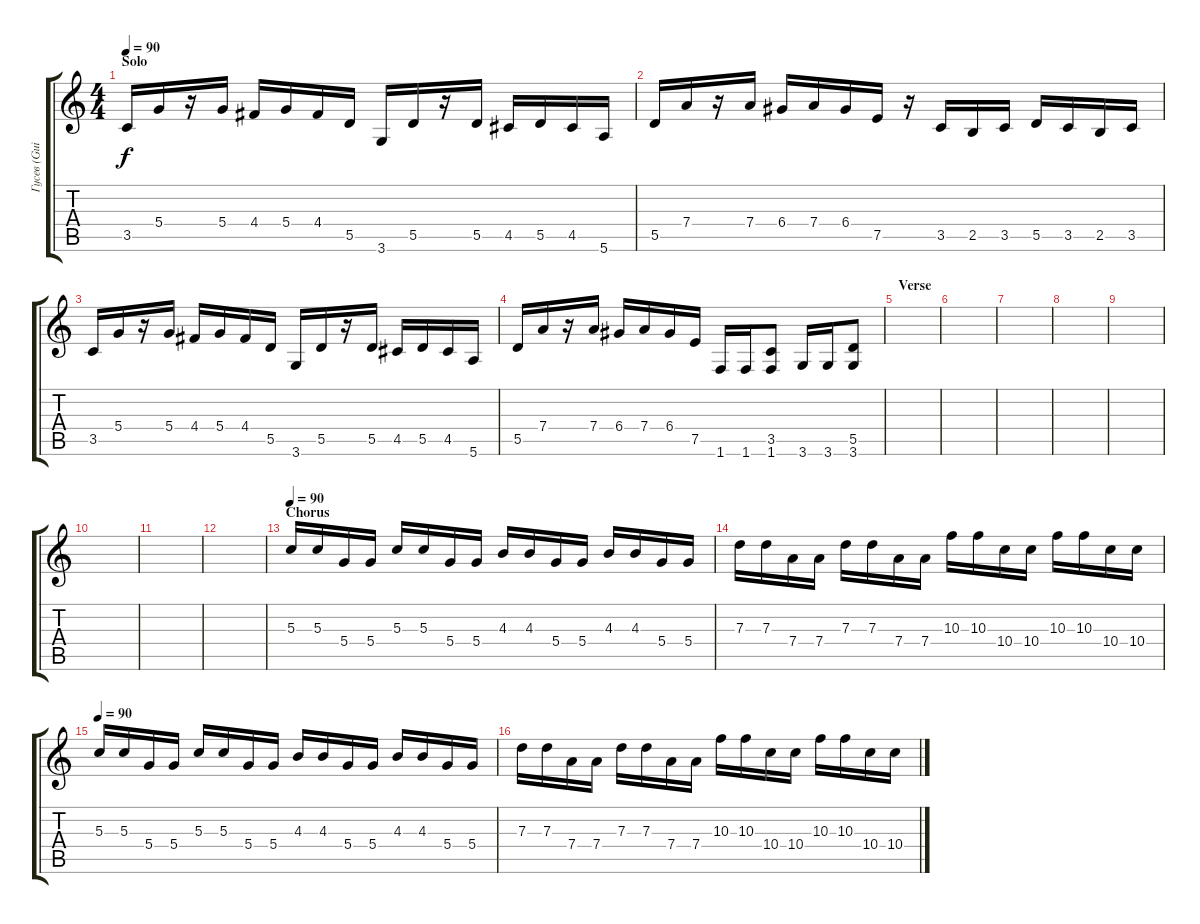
\track ("Гусев (Guitar 2)" "Гусев (Gui") {instrument distortionguitar}
\staff {score tabs}
\tuning (E4 B3 G3 D3 A2 E2) {hide}
\ts (4 4)
\section ("" "Solo")
\tempo 90
\clef g2
\ks c
3.5.16{dy f} 5.4.16 r.16 5.4.16 4.4.16 5.4.16 4.4.16 5.5.16 3.6.16 5.5.16 r.16 5.5.16 4.5.16 5.5.16 4.5.16 5.6.16 |
5.5.16 7.4.16 r.16 7.4.16 6.4.16 7.4.16 6.4.16 7.5.16 r.16 3.5.16 2.5.16 3.5.16 5.5.16 3.5.16 2.5.16 3.5.16 |
3.5.16 5.4.16 r.16 5.4.16 4.4.16 5.4.16 4.4.16 5.5.16 3.6.16 5.5.16 r.16 5.5.16 4.5.16 5.5.16 4.5.16 5.6.16 |
5.5.16 7.4.16 r.16 7.4.16 6.4.16 7.4.16 6.4.16 7.5.16 1.6.16 1.6.16 (3.5 1.6).8 3.6.16 3.6.16 (5.5 3.6).8 |
\section ("" "Verse")
|
|
|
|
|
|
|
|
\section ("" "Chorus")
\tempo 90
5.3.16 5.3.16 5.4.16 5.4.16 5.3.16 5.3.16 5.4.16 5.4.16 4.3.16 4.3.16 5.4.16 5.4.16 4.3.16 4.3.16 5.4.16 5.4.16 |
7.3.16 7.3.16 7.4.16 7.4.16 7.3.16 7.3.16 7.4.16 7.4.16 10.3.16 10.3.16 10.4.16 10.4.16 10.3.16 10.3.16 10.4.16 10.4.16 |
\tempo 90
5.3.16 5.3.16 5.4.16 5.4.16 5.3.16 5.3.16 5.4.16 5.4.16 4.3.16 4.3.16 5.4.16 5.4.16 4.3.16 4.3.16 5.4.16 5.4.16 |
7.3.16 7.3.16 7.4.16 7.4.16 7.3.16 7.3.16 7.4.16 7.4.16 10.3.16 10.3.16 10.4.16 10.4.16 10.3.16 10.3.16 10.4.16 10.4.16
